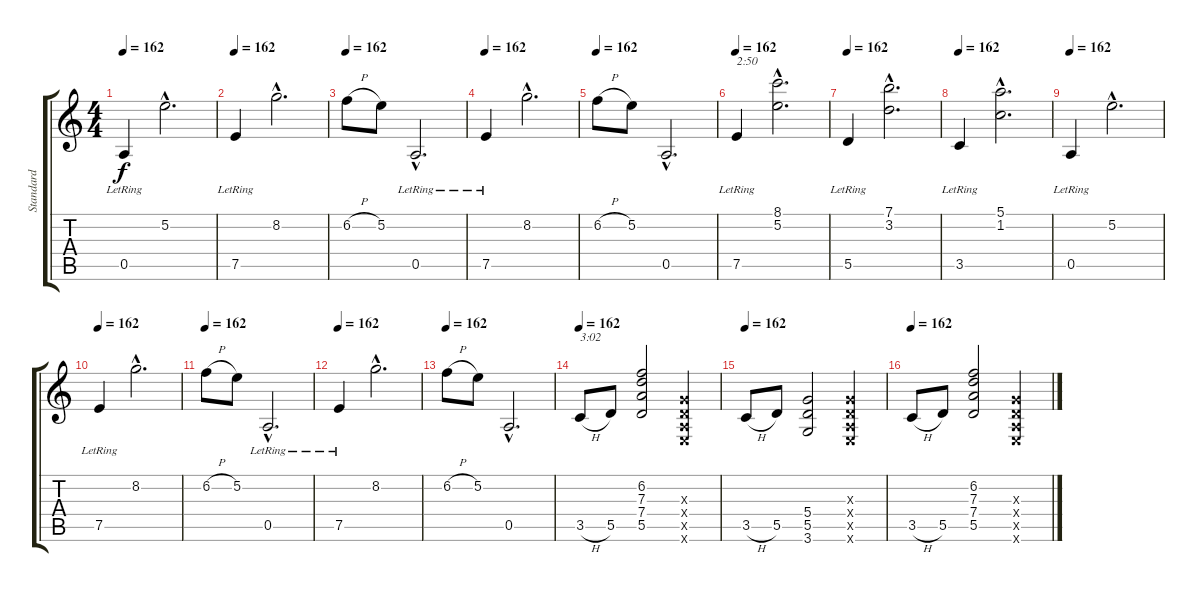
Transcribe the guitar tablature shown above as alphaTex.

\track ("Standard" "Standard") {instrument acousticguitarsteel}
\staff {score tabs}
\tuning (E4 B3 G3 D3 A2 E2) {hide}
\ts (4 4)
\tempo 162
\clef g2
\ks c
0.5{lr}.4{dy f} 5.2{hac}.2{d} |
\tempo 162
7.5{lr}.4 8.2{hac}.2{d} |
\tempo 162
6.2{h}.8 5.2.8 0.5{hac lr}.2{d} |
\tempo 162
7.5{lr}.4 8.2{hac}.2{d} |
\tempo 162
6.2{h}.8 5.2.8 0.5{hac}.2{d} |
\tempo 162
7.5{lr}.4{txt "2:50"} (8.1{hac} 5.2{hac}).2{d} |
\tempo 162
5.5{lr}.4 (7.1{hac} 3.2{hac}).2{d} |
\tempo 162
3.5{lr}.4 (5.1{hac} 1.2{hac}).2{d} |
\tempo 162
0.5{lr}.4 5.2{hac}.2{d} |
\tempo 162
7.5{lr}.4 8.2{hac}.2{d} |
\tempo 162
6.2{h}.8 5.2.8 0.5{hac lr}.2{d} |
\tempo 162
7.5{lr}.4 8.2{hac}.2{d} |
\tempo 162
6.2{h}.8 5.2.8 0.5{hac}.2{d} |
\tempo 162
3.5{h}.8{txt "3:02"} 5.5.8 (6.2 7.3 7.4 5.5).2 (0.3{x} 0.4{x} 0.5{x} 0.6{x}).4 |
\tempo 162
3.5{h}.8 5.5.8 (5.4 5.5 3.6).2 (0.3{x} 0.4{x} 0.5{x} 0.6{x}).4 |
\tempo 162
3.5{h}.8 5.5.8 (6.2 7.3 7.4 5.5).2 (0.3{x} 0.4{x} 0.5{x} 0.6{x}).4
